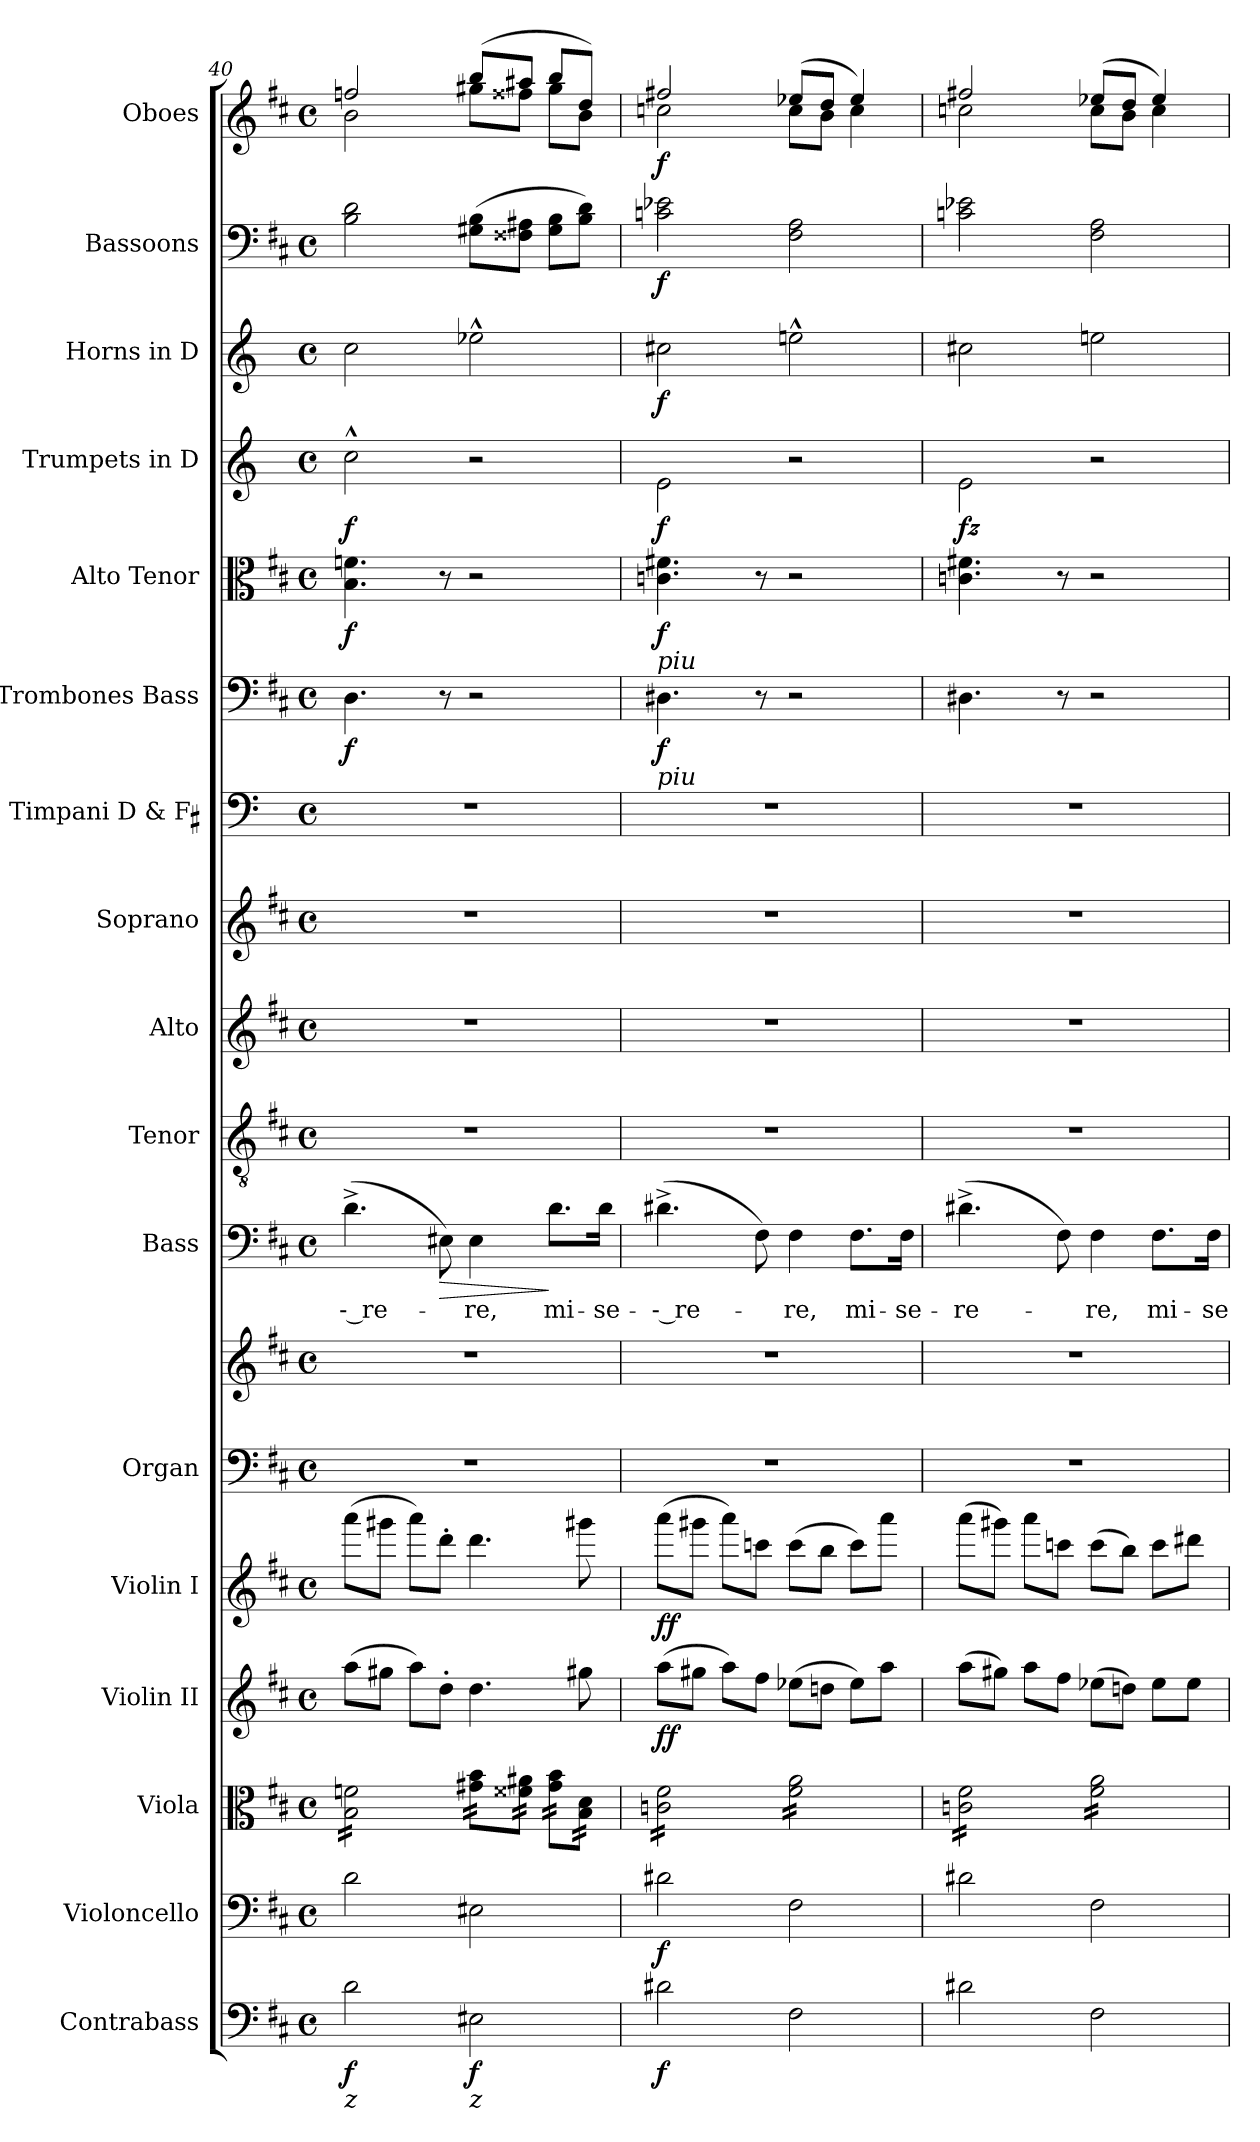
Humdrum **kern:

**kern	**dynam	**kern	**dynam	**kern	**kern	**dynam	**kern	**dynam	**kern	**kern	**kern	**text	**dynam	**kern	**kern	**kern	**kern	**kern	**dynam	**kern	**dynam	**kern	**dynam	**kern	**dynam	**kern	**dynam	**kern	**dynam
*part17	*part17	*part16	*part16	*part15	*part14	*part14	*part13	*part13	*part12	*part12	*part11	*part11	*part11	*part10	*part9	*part8	*part7	*part6	*part6	*part5	*part5	*part4	*part4	*part3	*part3	*part2	*part2	*part1	*part1
*staff18	*staff18	*staff17	*staff17	*staff16	*staff15	*staff15	*staff14	*staff14	*staff13	*staff12	*staff11	*staff11	*staff11	*staff10	*staff9	*staff8	*staff7	*staff6	*staff6	*staff5	*staff5	*staff4	*staff4	*staff3	*staff3	*staff2	*staff2	*staff1	*staff1
*I"Contrabass	*	*I"Violoncello	*	*I"Viola	*I"Violin II	*	*I"Violin I	*	*I"Organ	*	*I"Bass	*	*	*I"Tenor	*I"Alto	*I"Soprano	*I"Timpani D & F#	*I"Trombones  Bass	*	*I"Alto Tenor	*	*I"Trumpets in D	*	*I"Horns in D	*	*I"Bassoons	*	*I"Oboes	*
*I'Cb.	*	*I'Vc.	*	*I'Vla.	*I'Vln. II	*	*I'Vln. I	*	*I'Org.	*	*I'B.	*	*	*I'T.	*I'A.	*I'S.	*I'Timp.	*	*	*	*	*	*	*	*	*I'Bsn.	*	*I'Ob.	*
!!LO:PB:g=z
*clefF4	*	*clefF4	*	*clefC3	*clefG2	*	*clefG2	*	*clefF4	*clefG2	*clefF4	*	*	*clefGv2	*clefG2	*clefG2	*clefF4	*clefF4	*	*clefC3	*	*clefG2	*	*clefG2	*	*clefF4	*	*clefG2	*
*ITrd7c12	*	*	*	*	*	*	*	*	*	*	*	*	*	*ITrd7c12	*	*	*	*	*	*	*	*ITrd-1c-2	*	*ITrd6c10	*	*	*	*	*
*k[f#c#]	*	*k[f#c#]	*	*k[f#c#]	*k[f#c#]	*	*k[f#c#]	*	*k[f#c#]	*k[f#c#]	*k[f#c#]	*	*	*k[f#c#]	*k[f#c#]	*k[f#c#]	*k[]	*k[f#c#]	*	*k[f#c#]	*	*k[f#c#]	*	*k[f#c#]	*	*k[f#c#]	*	*k[f#c#]	*
*D:	*	*D:	*	*D:	*D:	*	*D:	*	*D:	*D:	*D:	*	*	*D:	*D:	*D:	*C:	*D:	*	*D:	*	*D:	*	*D:	*	*D:	*	*D:	*
*M4/4	*	*M4/4	*	*M4/4	*M4/4	*	*M4/4	*	*M4/4	*M4/4	*M4/4	*	*	*M4/4	*M4/4	*M4/4	*M4/4	*M4/4	*	*M4/4	*	*M4/4	*	*M4/4	*	*M4/4	*	*M4/4	*
*met(c)	*	*met(c)	*	*met(c)	*met(c)	*	*met(c)	*	*met(c)	*met(c)	*met(c)	*	*	*met(c)	*met(c)	*met(c)	*met(c)	*met(c)	*	*met(c)	*	*met(c)	*	*met(c)	*	*met(c)	*	*met(c)	*
=40	=40	=40	=40	=40	=40	=40	=40	=40	=40	=40	=40	=40	=40	=40	=40	=40	=40	=40	=40	=40	=40	=40	=40	=40	=40	=40	=40	=40	=40
!LO:TX:b:i:t=z	!	!	!	!	!	!	!	!	!	!	!	!	!	!	!	!	!	!	!	!	!	!	!	!	!	!	!	!	!
!	!	!	!	!	!	!	!	!	!	!	!	!LO:LY:b:color=#000000	!	!	!	!	!	!	!	!	!	!	!	!	!	!	!	!	!
*	*	*	*	*	*	*	*	*	*	*	*	*	*	*	*	*	*	*	*	*	*	*	*	*	*	*	*	*^	*
*	*	*	*	*tremolo	*	*	*	*	*	*	*	*	*	*	*	*	*	*	*	*	*	*	*	*	*	*	*	*	*	*
2Di\	f	2di\	.	16Bi\ 16fniLL	(8aai\L	.	(8aaai\L	.	1r	1r	(4.d^i\	-- re-	.	1r	1r	1r	1r	4.Di\	f	4.Bi\ 4.fni	f	2dd^^i\	f	2di\	.	2Bi\ 2di	.	2ffni/	2bi\	.
.	.	.	.	16Bi\ 16fni	.	.	.	.	.	.	.	.	.	.	.	.	.	.	.	.	.	.	.	.	.	.	.	.	.	.
.	.	.	.	16Bi\ 16fni	8gg#Xi\J	.	8ggg#Xi\J	.	.	.	.	.	.	.	.	.	.	.	.	.	.	.	.	.	.	.	.	.	.	.
.	.	.	.	16Bi\ 16fni	.	.	.	.	.	.	.	.	.	.	.	.	.	.	.	.	.	.	.	.	.	.	.	.	.	.
.	.	.	.	16Bi\ 16fni	8aai\L)	.	8aaai\L)	.	.	.	.	.	.	.	.	.	.	.	.	.	.	.	.	.	.	.	.	.	.	.
.	.	.	.	16Bi\ 16fni	.	.	.	.	.	.	.	.	.	.	.	.	.	.	.	.	.	.	.	.	.	.	.	.	.	.
!	!	!	!	!	!	!	!	!	!	!	!	!	!LO:HP:b	!	!	!	!	!	!	!	!	!	!	!	!	!	!	!	!	!
.	.	.	.	16Bi\ 16fni	8dd'i\J	.	8ddd'i\J	.	.	.	8E#Xi\)	.	>	.	.	.	.	8r	.	8r	.	.	.	.	.	.	.	.	.	.
.	.	.	.	16Bi\ 16fniJJ	.	.	.	.	.	.	.	.	.	.	.	.	.	.	.	.	.	.	.	.	.	.	.	.	.	.
!LO:TX:b:i:t=z	!	!	!	!	!	!	!	!	!	!	!	!	!	!	!	!	!	!	!	!	!	!	!	!	!	!	!	!	!	!
!	!	!	!	!	!	!	!	!	!	!	!	!LO:LY:b:color=#000000	!	!	!	!	!	!	!	!	!	!	!	!	!	!	!	!	!	!
2EE#Xi\	f	2E#Xi\	.	32g#Xi\ 32bi\LLL	4.ddi\	.	4.dddi\	.	.	.	4E#i\	-re,	.	.	.	.	.	2r	.	2r	.	2r	.	2fn^^i\	.	(8G#Xi\ 8Bi\L	.	(8bbi/L	8gg#Xi\L	.
.	.	.	.	32g#Xi\ 32bi\	.	.	.	.	.	.	.	.	.	.	.	.	.	.	.	.	.	.	.	.	.	.	.	.	.	.
.	.	.	.	32g#Xi\ 32bi\	.	.	.	.	.	.	.	.	.	.	.	.	.	.	.	.	.	.	.	.	.	.	.	.	.	.
.	.	.	.	32g#Xi\ 32bi\	.	.	.	.	.	.	.	.	.	.	.	.	.	.	.	.	.	.	.	.	.	.	.	.	.	.
.	.	.	.	32f##Xi\ 32a#Xi\	.	.	.	.	.	.	.	.	.	.	.	.	.	.	.	.	.	.	.	.	.	8F##Xi\ 8A#Xi\J	.	8aa#Xi/J	8ff##Xi\J	.
.	.	.	.	32f##Xi\ 32a#Xi\	.	.	.	.	.	.	.	.	.	.	.	.	.	.	.	.	.	.	.	.	.	.	.	.	.	.
.	.	.	.	32f##Xi\ 32a#Xi\	.	.	.	.	.	.	.	.	.	.	.	.	.	.	.	.	.	.	.	.	.	.	.	.	.	.
.	.	.	.	32f##Xi\ 32a#Xi\JJJ	.	.	.	.	.	.	.	.	.	.	.	.	.	.	.	.	.	.	.	.	.	.	.	.	.	.
!	!	!	!	!	!	!	!	!	!	!	!	!LO:LY:b:color=#000000	!	!	!	!	!	!	!	!	!	!	!	!	!	!	!	!	!	!
.	.	.	.	32g#i\ 32bi\LLL	.	.	.	.	.	.	8.di\L	mi-	]	.	.	.	.	.	.	.	.	.	.	.	.	8G#i\ 8Bi\L	.	8bbi/L	8gg#i\L	.
.	.	.	.	32g#i\ 32bi\	.	.	.	.	.	.	.	.	.	.	.	.	.	.	.	.	.	.	.	.	.	.	.	.	.	.
.	.	.	.	32g#i\ 32bi\	.	.	.	.	.	.	.	.	.	.	.	.	.	.	.	.	.	.	.	.	.	.	.	.	.	.
.	.	.	.	32g#i\ 32bi\	.	.	.	.	.	.	.	.	.	.	.	.	.	.	.	.	.	.	.	.	.	.	.	.	.	.
.	.	.	.	32Bi\ 32di\	8gg#Xi\	.	8ggg#Xi\	.	.	.	.	.	.	.	.	.	.	.	.	.	.	.	.	.	.	8Bi\ 8di\J)	.	8ddi/J)	8bi\J	.
.	.	.	.	32Bi\ 32di\	.	.	.	.	.	.	.	.	.	.	.	.	.	.	.	.	.	.	.	.	.	.	.	.	.	.
!	!	!	!	!	!	!	!	!	!	!	!	!LO:LY:b:color=#000000	!	!	!	!	!	!	!	!	!	!	!	!	!	!	!	!	!	!
.	.	.	.	32Bi\ 32di\	.	.	.	.	.	.	16di\Jk	-se-	.	.	.	.	.	.	.	.	.	.	.	.	.	.	.	.	.	.
.	.	.	.	32Bi\ 32di\JJJ	.	.	.	.	.	.	.	.	.	.	.	.	.	.	.	.	.	.	.	.	.	.	.	.	.	.
=41	=41	=41	=41	=41	=41	=41	=41	=41	=41	=41	=41	=41	=41	=41	=41	=41	=41	=41	=41	=41	=41	=41	=41	=41	=41	=41	=41	=41	=41	=41
!	!	!	!	!	!	!	!	!	!	!	!	!	!	!	!	!	!	!	!	!LO:TX:b:i:t=piu	!	!	!	!	!	!	!	!	!	!
!	!	!	!	!	!	!	!	!	!	!	!	!	!	!	!	!	!	!LO:TX:b:i:t=piu	!	!	!	!	!	!	!	!	!	!	!	!
!	!	!	!	!	!	!	!	!	!	!	!	!LO:LY:b:color=#000000	!	!	!	!	!	!	!	!	!	!	!	!	!	!	!	!	!	!
2D#Xi\	f	2d#Xi\	f	16cni\ 16f#iLL	(8aai\L	ff	(8aaai\L	ff	1r	1r	(4.d#X^i\	-- re-	.	1r	1r	1r	1r	4.D#Xi\	f	4.cni\ 4.f#Xi	f	2f#i\	f	2d#Xi\	f	2cni\ 2e-Xi	f	2ff#Xi/	2ccni\	f
.	.	.	.	16cni\ 16f#i	.	.	.	.	.	.	.	.	.	.	.	.	.	.	.	.	.	.	.	.	.	.	.	.	.	.
.	.	.	.	16cni\ 16f#i	8gg#Xi\J	.	8ggg#Xi\J	.	.	.	.	.	.	.	.	.	.	.	.	.	.	.	.	.	.	.	.	.	.	.
.	.	.	.	16cni\ 16f#i	.	.	.	.	.	.	.	.	.	.	.	.	.	.	.	.	.	.	.	.	.	.	.	.	.	.
.	.	.	.	16cni\ 16f#i	8aai\L)	.	8aaai\L)	.	.	.	.	.	.	.	.	.	.	.	.	.	.	.	.	.	.	.	.	.	.	.
.	.	.	.	16cni\ 16f#i	.	.	.	.	.	.	.	.	.	.	.	.	.	.	.	.	.	.	.	.	.	.	.	.	.	.
.	.	.	.	16cni\ 16f#i	8ff#i\J	.	8cccni\J	.	.	.	8F#i\)	.	.	.	.	.	.	8r	.	8r	.	.	.	.	.	.	.	.	.	.
.	.	.	.	16cni\ 16f#iJJ	.	.	.	.	.	.	.	.	.	.	.	.	.	.	.	.	.	.	.	.	.	.	.	.	.	.
!	!	!	!	!	!	!	!	!	!	!	!	!LO:LY:b:color=#000000	!	!	!	!	!	!	!	!	!	!	!	!	!	!	!	!	!	!
2FF#i\	.	2F#i\	.	16f#i\ 16aiLL	(8ee-Xi\L	.	(8ccci\L	.	.	.	4F#i\	-re,	.	.	.	.	.	2r	.	2r	.	2r	.	2f#X^^i\	.	2F#i\ 2Ai	.	(8ee-Xi/L	8cci\L	.
.	.	.	.	16f#i\ 16ai	.	.	.	.	.	.	.	.	.	.	.	.	.	.	.	.	.	.	.	.	.	.	.	.	.	.
.	.	.	.	16f#i\ 16ai	8ddni\J	.	8bbi\J	.	.	.	.	.	.	.	.	.	.	.	.	.	.	.	.	.	.	.	.	8ddi/J	8bi\J	.
.	.	.	.	16f#i\ 16ai	.	.	.	.	.	.	.	.	.	.	.	.	.	.	.	.	.	.	.	.	.	.	.	.	.	.
!	!	!	!	!	!	!	!	!	!	!	!	!LO:LY:b:color=#000000	!	!	!	!	!	!	!	!	!	!	!	!	!	!	!	!	!	!
.	.	.	.	16f#i\ 16ai	8ee-i\L)	.	8ccci\L)	.	.	.	8.F#i\L	mi-	.	.	.	.	.	.	.	.	.	.	.	.	.	.	.	4ee-i/)	4cci\	.
.	.	.	.	16f#i\ 16ai	.	.	.	.	.	.	.	.	.	.	.	.	.	.	.	.	.	.	.	.	.	.	.	.	.	.
.	.	.	.	16f#i\ 16ai	8aai\J	.	8aaai\J	.	.	.	.	.	.	.	.	.	.	.	.	.	.	.	.	.	.	.	.	.	.	.
!	!	!	!	!	!	!	!	!	!	!	!	!LO:LY:b:color=#000000	!	!	!	!	!	!	!	!	!	!	!	!	!	!	!	!	!	!
.	.	.	.	16f#i\ 16aiJJ	.	.	.	.	.	.	16F#i\Jk	-se-	.	.	.	.	.	.	.	.	.	.	.	.	.	.	.	.	.	.
=42	=42	=42	=42	=42	=42	=42	=42	=42	=42	=42	=42	=42	=42	=42	=42	=42	=42	=42	=42	=42	=42	=42	=42	=42	=42	=42	=42	=42	=42	=42
!	!	!	!	!	!	!	!	!	!	!	!	!LO:LY:b:color=#000000	!	!	!	!	!	!	!	!	!	!	!	!	!	!	!	!	!	!
2D#Xi\	.	2d#Xi\	.	16cni\ 16f#iLL	(8aai\L	.	(8aaai\L	.	1r	1r	(4.d#X^i\	-re-	.	1r	1r	1r	1r	4.D#Xi\	.	4.cni\ 4.f#Xi	.	2f#i\	fz	2d#Xi\	.	2cni\ 2e-Xi	.	2ff#Xi/	2ccni\	.
.	.	.	.	16cni\ 16f#i	.	.	.	.	.	.	.	.	.	.	.	.	.	.	.	.	.	.	.	.	.	.	.	.	.	.
.	.	.	.	16cni\ 16f#i	8gg#Xi\J)	.	8ggg#Xi\J)	.	.	.	.	.	.	.	.	.	.	.	.	.	.	.	.	.	.	.	.	.	.	.
.	.	.	.	16cni\ 16f#i	.	.	.	.	.	.	.	.	.	.	.	.	.	.	.	.	.	.	.	.	.	.	.	.	.	.
.	.	.	.	16cni\ 16f#i	8aai\L	.	8aaai\L	.	.	.	.	.	.	.	.	.	.	.	.	.	.	.	.	.	.	.	.	.	.	.
.	.	.	.	16cni\ 16f#i	.	.	.	.	.	.	.	.	.	.	.	.	.	.	.	.	.	.	.	.	.	.	.	.	.	.
.	.	.	.	16cni\ 16f#i	8ff#i\J	.	8cccni\J	.	.	.	8F#i\)	.	.	.	.	.	.	8r	.	8r	.	.	.	.	.	.	.	.	.	.
.	.	.	.	16cni\ 16f#iJJ	.	.	.	.	.	.	.	.	.	.	.	.	.	.	.	.	.	.	.	.	.	.	.	.	.	.
!	!	!	!	!	!	!	!	!	!	!	!	!LO:LY:b:color=#000000	!	!	!	!	!	!	!	!	!	!	!	!	!	!	!	!	!	!
2FF#i\	.	2F#i\	.	16f#i\ 16aiLL	(8ee-Xi\L	.	(8ccci\L	.	.	.	4F#i\	-re,	.	.	.	.	.	2r	.	2r	.	2r	.	2f#Xi\	.	2F#i\ 2Ai	.	(8ee-Xi/L	8cci\L	.
.	.	.	.	16f#i\ 16ai	.	.	.	.	.	.	.	.	.	.	.	.	.	.	.	.	.	.	.	.	.	.	.	.	.	.
.	.	.	.	16f#i\ 16ai	8ddni\J)	.	8bbi\J)	.	.	.	.	.	.	.	.	.	.	.	.	.	.	.	.	.	.	.	.	8ddi/J	8bi\J	.
.	.	.	.	16f#i\ 16ai	.	.	.	.	.	.	.	.	.	.	.	.	.	.	.	.	.	.	.	.	.	.	.	.	.	.
!	!	!	!	!	!	!	!	!	!	!	!	!LO:LY:b:color=#000000	!	!	!	!	!	!	!	!	!	!	!	!	!	!	!	!	!	!
.	.	.	.	16f#i\ 16ai	8ee-i\L	.	8ccci\L	.	.	.	8.F#i\L	mi-	.	.	.	.	.	.	.	.	.	.	.	.	.	.	.	4ee-i/)	4cci\	.
.	.	.	.	16f#i\ 16ai	.	.	.	.	.	.	.	.	.	.	.	.	.	.	.	.	.	.	.	.	.	.	.	.	.	.
.	.	.	.	16f#i\ 16ai	8ee-i\J	.	8ddd#Xi\J	.	.	.	.	.	.	.	.	.	.	.	.	.	.	.	.	.	.	.	.	.	.	.
!	!	!	!	!	!	!	!	!	!	!	!	!LO:LY:b:color=#000000	!	!	!	!	!	!	!	!	!	!	!	!	!	!	!	!	!	!
.	.	.	.	16f#i\ 16aiJJ	.	.	.	.	.	.	16F#i\Jk	-se-	.	.	.	.	.	.	.	.	.	.	.	.	.	.	.	.	.	.
*	*	*	*	*Xtremolo	*	*	*	*	*	*	*	*	*	*	*	*	*	*	*	*	*	*	*	*	*	*	*	*	*	*
*	*	*	*	*	*	*	*	*	*	*	*	*	*	*	*	*	*	*	*	*	*	*	*	*	*	*	*	*v	*v	*
=	=	=	=	=	=	=	=	=	=	=	=	=	=	=	=	=	=	=	=	=	=	=	=	=	=	=	=	=	=
*-	*-	*-	*-	*-	*-	*-	*-	*-	*-	*-	*-	*-	*-	*-	*-	*-	*-	*-	*-	*-	*-	*-	*-	*-	*-	*-	*-	*-	*-
